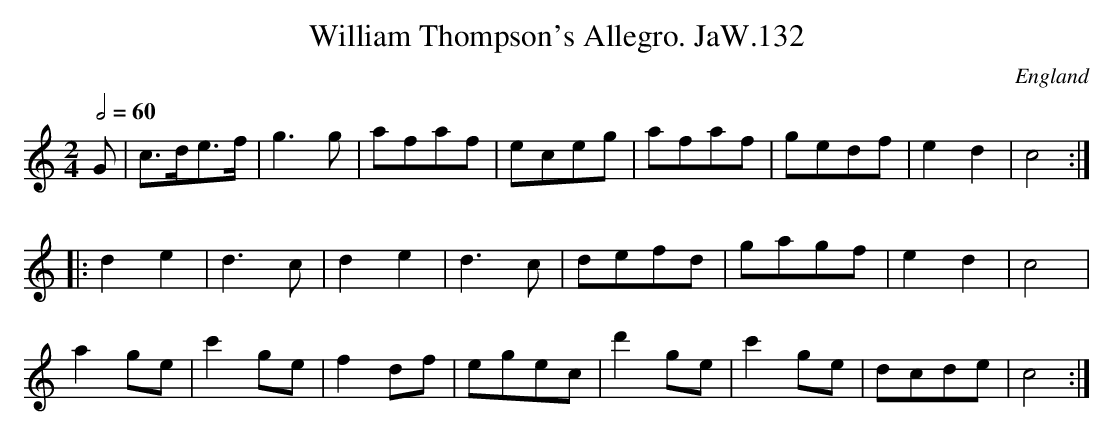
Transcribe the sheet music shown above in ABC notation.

X:1
T:William Thompson's Allegro. JaW.132
M:2/4
L:1/8
Q:1/2=60
O:England
K:C major
G|c>de>f|g3g|afaf|eceg|afaf|gedf|e2d2|c4:|!
|:d2e2|d3c|d2e2|d3c|defd|gagf|e2d2|c4|!
a2ge|c'2ge|f2df|egec|d'2ge|c'2ge|dcde|c4:|
